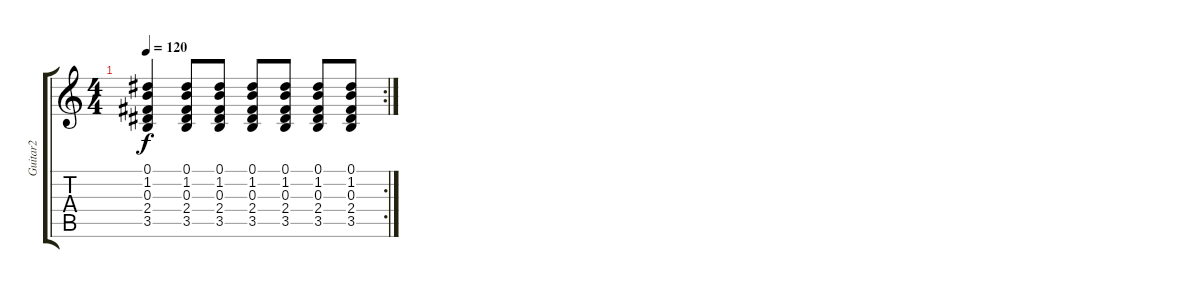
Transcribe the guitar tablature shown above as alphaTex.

\track ("Guitar2" "Guitar2") {instrument acousticguitarnylon}
\staff {score tabs}
\tuning (Eb4 Bb3 Gb3 Db3 Ab2 Eb2) {hide}
\rc 2
\ts (4 4)
\tempo 120
\clef g2
\ks c
(0.1 1.2 0.3 2.4 3.5).4{dy f} (0.1 1.2 0.3 2.4 3.5).8 (0.1 1.2 0.3 2.4 3.5).8 (0.1 1.2 0.3 2.4 3.5).8 (0.1 1.2 0.3 2.4 3.5).8 (0.1 1.2 0.3 2.4 3.5).8 (0.1 1.2 0.3 2.4 3.5).8
